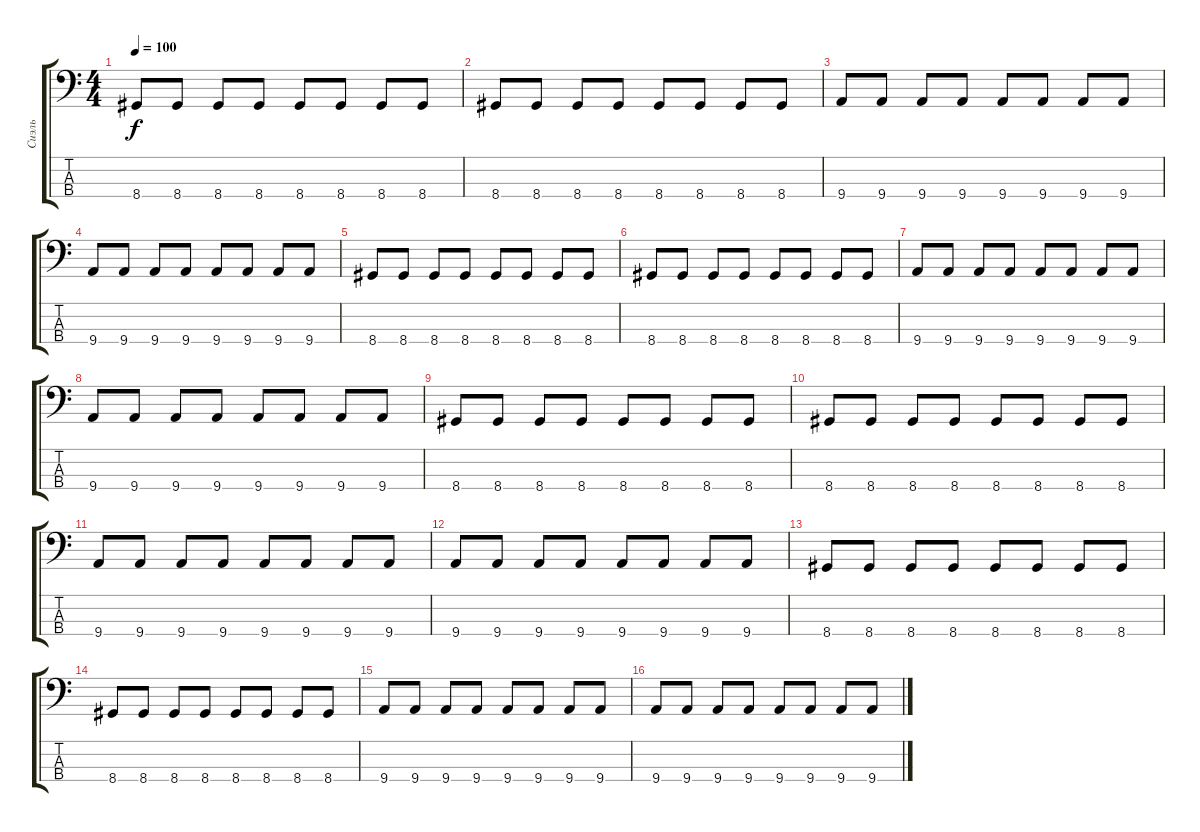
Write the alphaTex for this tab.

\track ("Сиэль" "Сиэль") {instrument electricbassfinger}
\staff {score tabs}
\tuning (F2 C2 G1 C1) {hide}
\ts (4 4)
\tempo 100
\clef f4
\ks c
8.4.8{dy f} 8.4.8 8.4.8 8.4.8 8.4.8 8.4.8 8.4.8 8.4.8 |
8.4.8 8.4.8 8.4.8 8.4.8 8.4.8 8.4.8 8.4.8 8.4.8 |
9.4.8 9.4.8 9.4.8 9.4.8 9.4.8 9.4.8 9.4.8 9.4.8 |
9.4.8 9.4.8 9.4.8 9.4.8 9.4.8 9.4.8 9.4.8 9.4.8 |
8.4.8 8.4.8 8.4.8 8.4.8 8.4.8 8.4.8 8.4.8 8.4.8 |
8.4.8 8.4.8 8.4.8 8.4.8 8.4.8 8.4.8 8.4.8 8.4.8 |
9.4.8 9.4.8 9.4.8 9.4.8 9.4.8 9.4.8 9.4.8 9.4.8 |
9.4.8 9.4.8 9.4.8 9.4.8 9.4.8 9.4.8 9.4.8 9.4.8 |
8.4.8 8.4.8 8.4.8 8.4.8 8.4.8 8.4.8 8.4.8 8.4.8 |
8.4.8 8.4.8 8.4.8 8.4.8 8.4.8 8.4.8 8.4.8 8.4.8 |
9.4.8 9.4.8 9.4.8 9.4.8 9.4.8 9.4.8 9.4.8 9.4.8 |
9.4.8 9.4.8 9.4.8 9.4.8 9.4.8 9.4.8 9.4.8 9.4.8 |
8.4.8 8.4.8 8.4.8 8.4.8 8.4.8 8.4.8 8.4.8 8.4.8 |
8.4.8 8.4.8 8.4.8 8.4.8 8.4.8 8.4.8 8.4.8 8.4.8 |
9.4.8 9.4.8 9.4.8 9.4.8 9.4.8 9.4.8 9.4.8 9.4.8 |
9.4.8 9.4.8 9.4.8 9.4.8 9.4.8 9.4.8 9.4.8 9.4.8
